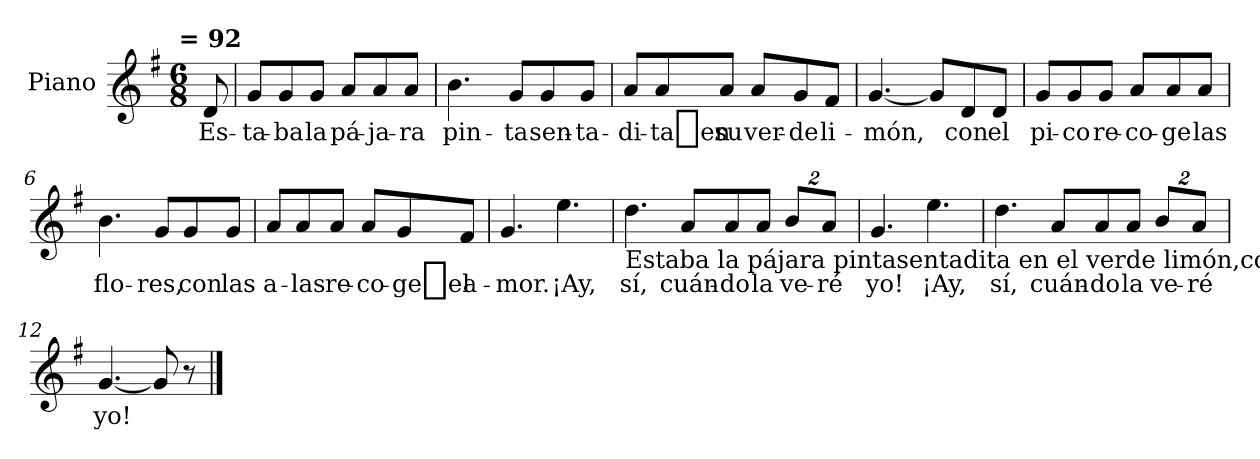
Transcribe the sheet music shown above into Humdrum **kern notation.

**kern	**text
*part1	*part1
*staff1	*staff1
*I"Piano	*
*I'Pno	*
*clefG2	*
*k[f#]	*
*G:	*
!!LO:TX:omd:t= = 92
*M6/8	*
*MM138	*
=	=
8d/	Es-
=1	=1
8g/L	-ta-
8g/	-ba
8g/J	la
8a/L	pá-
8a/	-ja-
8a/J	-ra
=2	=2
4.b\	pin-
8g/L	-ta
8g/	sen-
8g/J	-ta-
=3	=3
8a/L	-di-
8a/	-ta_en
8a/J	su
8a/L	ver-
8g/	-de
8f#/J	li-
=4	=4
[4.g/	-món,
8g/L]	.
8d/	con
8d/J	el
=5	=5
8g/L	pi-
8g/	-co
8g/J	re-
8a/L	-co-
8a/	-ge
8a/J	las
!!LO:LB:g=z
=6	=6
4.b\	flo-
8g/L	-res,
8g/	con
8g/J	las
=7	=7
8a/L	a-
8a/	-las
8a/J	re-
8a/L	-co-
8g/	-ge_el
8f#/J	a-
=8	=8
4.g/	-mor.
4.ee\	¡Ay,
!!LO:LB:g=z
=9	=9
!LO:TX:b:t=Estaba la pájara pintasentadita en el verde limón,con el pico recoge la hoja,con las alas recoge la flor.¡Ay, sí! ¿Cuándo la veré yo?¡Ay, sí! ¿Cuándo la veré yo?Me arrodillo a los pies de mi madre,fiel y constante,dame una mano,dame la otra,dame un besitoque sea de tu boca.	!
4.dd\	sí,
8a/L	cuán-
8a/	-do
8a/J	la
*Xbrackettup	*
16%3b/L	ve-
16%3a/J	-ré
=10	=10
4.g/	yo!
4.ee\	¡Ay,
=11	=11
4.dd\	sí,
8a/L	cuán-
8a/	-do
8a/J	la
16%3b/L	ve-
16%3a/J	-ré
=12	=12
[4.g/	yo!
8g/]	.
8r	.
==	==
*-	*-
